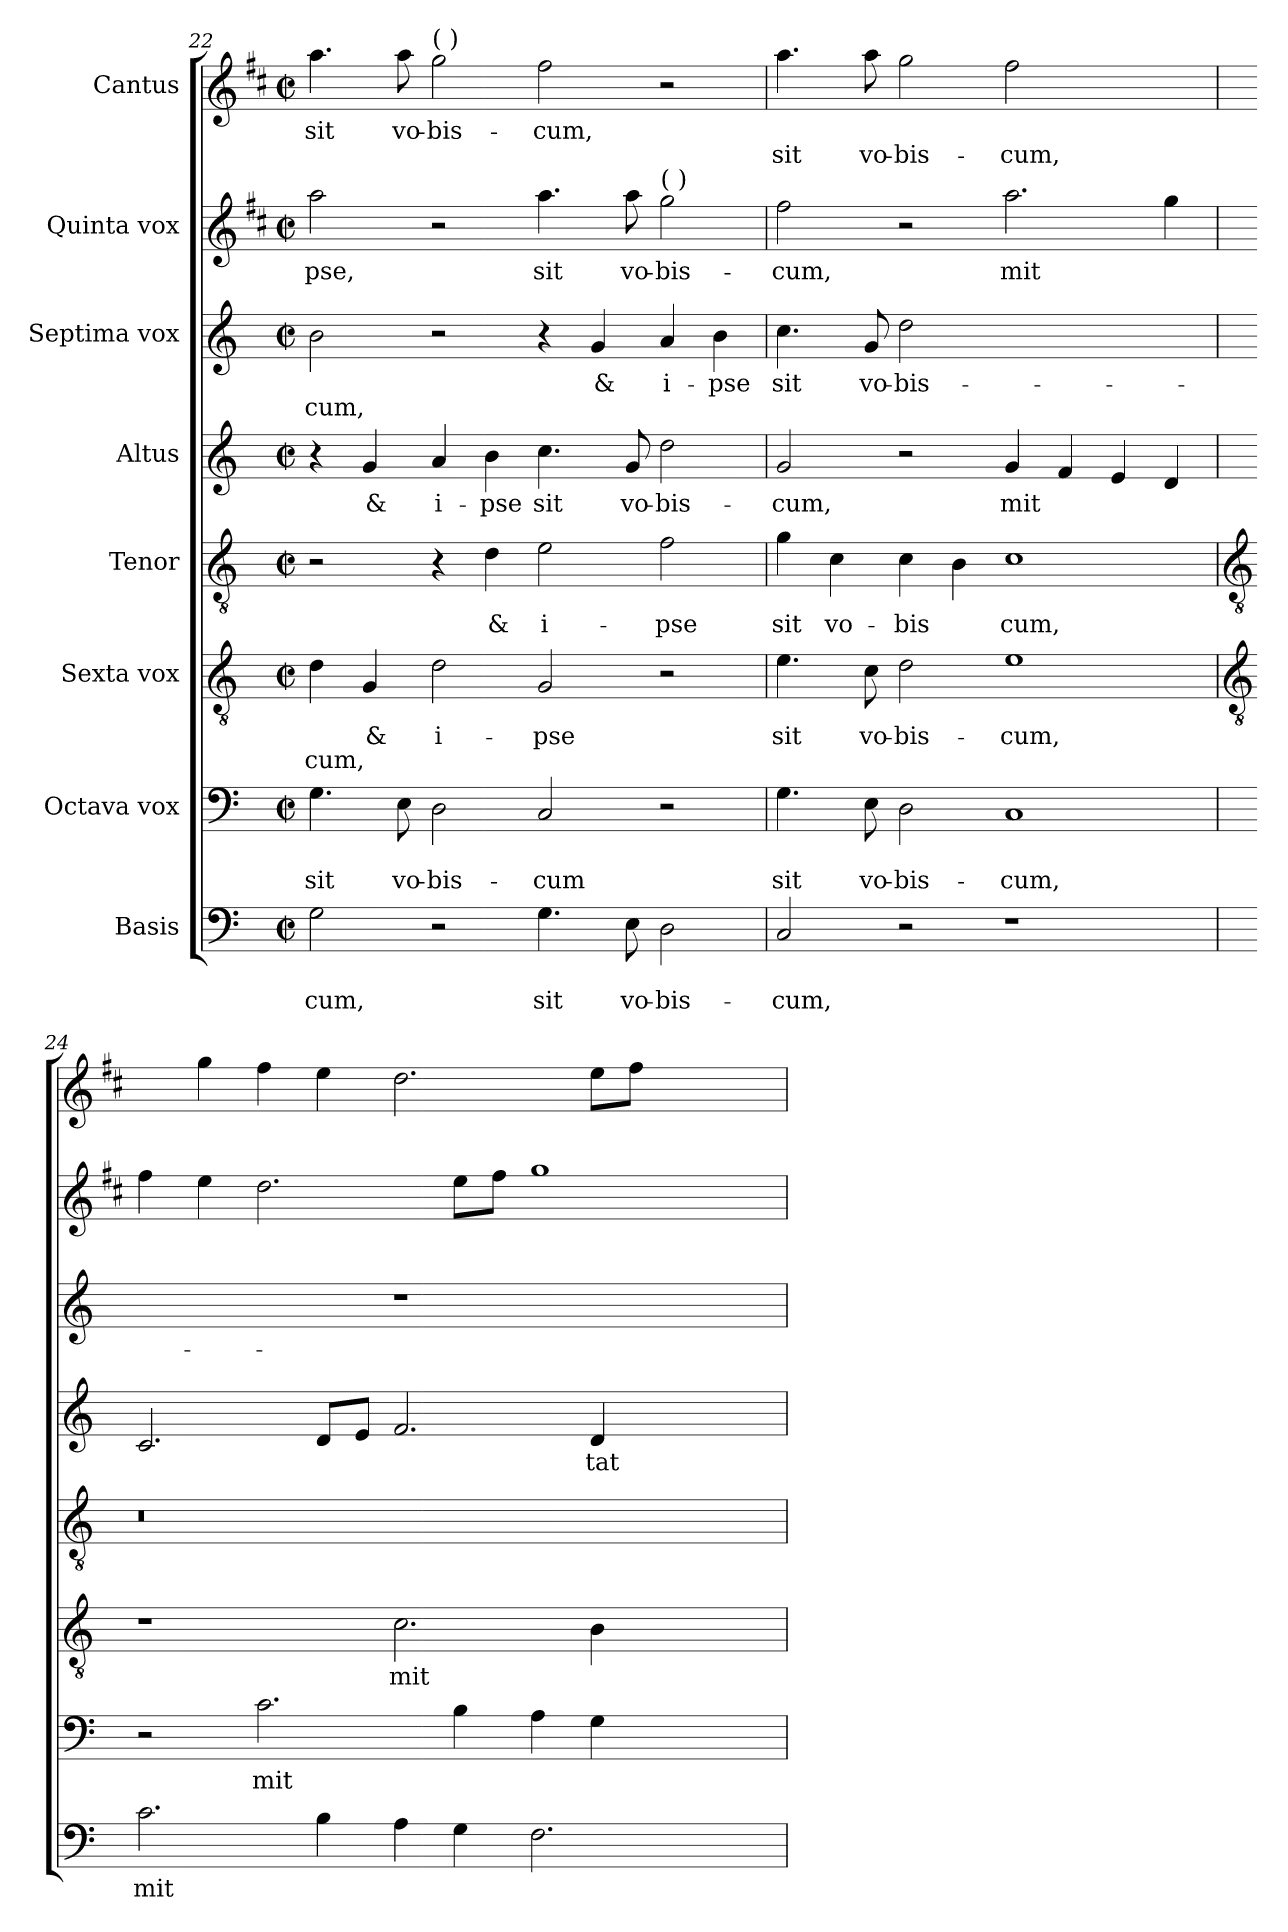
**kern	**text	**text	**kern	**text	**text	**kern	**text	**text	**kern	**text	**kern	**text	**kern	**text	**text	**kern	**text	**kern	**text	**text
*part8	*part8	*part8	*part7	*part7	*part7	*part6	*part6	*part6	*part5	*part5	*part4	*part4	*part3	*part3	*part3	*part2	*part2	*part1	*part1	*part1
*staff8	*staff8	*staff8	*staff7	*staff7	*staff7	*staff6	*staff6	*staff6	*staff5	*staff5	*staff4	*staff4	*staff3	*staff3	*staff3	*staff2	*staff2	*staff1	*staff1	*staff1
*I"Basis	*	*	*I"Octava vox	*	*	*I"Sexta vox	*	*	*I"Tenor	*	*I"Altus	*	*I"Septima vox	*	*	*I"Quinta vox	*	*I"Cantus	*	*
*clefF4	*	*	*clefF4	*	*	*clefGv2	*	*	*clefGv2	*	*clefG2	*	*clefG2	*	*	*clefG2	*	*clefG2	*	*
*	*	*	*	*	*	*	*	*	*	*	*	*	*	*	*	*ITrd1c2	*	*ITrd1c2	*	*
*k[]	*	*	*k[]	*	*	*k[]	*	*	*k[]	*	*k[]	*	*k[]	*	*	*k[]	*	*k[]	*	*
*C:	*	*	*C:	*	*	*C:	*	*	*C:	*	*C:	*	*C:	*	*	*C:	*	*C:	*	*
*M4/2	*	*	*M4/2	*	*	*M4/2	*	*	*M4/2	*	*M4/2	*	*M4/2	*	*	*M4/2	*	*M4/2	*	*
*met(c|)	*	*	*met(c|)	*	*	*met(c|)	*	*	*met(c|)	*	*met(c|)	*	*met(c|)	*	*	*met(c|)	*	*met(c|)	*	*
=22	=22	=22	=22	=22	=22	=22	=22	=22	=22	=22	=22	=22	=22	=22	=22	=22	=22	=22	=22	=22
!	!	!LO:LY:b	!	!	!LO:LY:b	!	!	!LO:LY:b	!	!	!	!	!	!	!LO:LY:b	!	!LO:LY:b	!	!LO:LY:b	!
2G	.	-cum,	4.G	.	sit	4d	.	-cum,	2r	.	4r	.	2b	.	-cum,	2gg	-pse,	4.gg	sit	.
!	!	!	!	!	!	!	!LO:LY:b	!	!	!	!	!LO:LY:b	!	!	!	!	!	!	!	!
.	.	.	.	.	.	4G	&	.	.	.	4g	&	.	.	.	.	.	.	.	.
!	!	!	!	!	!LO:LY:b	!	!	!	!	!	!	!	!	!	!	!	!	!	!LO:LY:b	!
.	.	.	8E	.	vo-	.	.	.	.	.	.	.	.	.	.	.	.	8gg	vo-	.
!	!	!	!	!	!	!	!	!	!	!	!	!	!	!	!	!	!	!LO:TX:a:t=(  )	!	!
!	!	!	!	!	!LO:LY:b	!	!LO:LY:b	!	!	!	!	!LO:LY:b	!	!	!	!	!	!	!LO:LY:b	!
2r	.	.	2D	.	-bis-	2d	i-	.	4r	.	4a	i-	2r	.	.	2r	.	2ff	-bis-	.
!	!	!	!	!	!	!	!	!	!	!LO:LY:b	!	!LO:LY:b	!	!	!	!	!	!	!	!
.	.	.	.	.	.	.	.	.	4d	&	4b	-pse	.	.	.	.	.	.	.	.
!	!	!LO:LY:b	!	!	!LO:LY:b	!	!LO:LY:b	!	!	!LO:LY:b	!	!LO:LY:b	!	!	!	!	!LO:LY:b	!	!LO:LY:b	!
4.G	.	sit	2C	.	-cum	2G	-pse	.	2e	i-	4.cc	sit	4r	.	.	4.gg	sit	2ee	-cum,	.
!	!	!	!	!	!	!	!	!	!	!	!	!	!	!LO:LY:b	!	!	!	!	!	!
.	.	.	.	.	.	.	.	.	.	.	.	.	4g	&	.	.	.	.	.	.
!	!	!LO:LY:b	!	!	!	!	!	!	!	!	!	!LO:LY:b	!	!	!	!	!LO:LY:b	!	!	!
8E	.	vo-	.	.	.	.	.	.	.	.	8g	vo-	.	.	.	8gg	vo-	.	.	.
!	!	!	!	!	!	!	!	!	!	!	!	!	!	!	!	!LO:TX:a:t=(  )	!	!	!	!
!	!	!LO:LY:b	!	!	!	!	!	!	!	!LO:LY:b	!	!LO:LY:b	!	!LO:LY:b	!	!	!LO:LY:b	!	!	!
2D	.	-bis-	2r	.	.	2r	.	.	2f	-pse	2dd	-bis-	4a	i-	.	2ff	-bis-	2r	.	.
!	!	!	!	!	!	!	!	!	!	!	!	!	!	!LO:LY:b	!	!	!	!	!	!
.	.	.	.	.	.	.	.	.	.	.	.	.	4b	-pse	.	.	.	.	.	.
=23	=23	=23	=23	=23	=23	=23	=23	=23	=23	=23	=23	=23	=23	=23	=23	=23	=23	=23	=23	=23
!	!	!LO:LY:b	!	!	!LO:LY:b	!	!LO:LY:b	!	!	!LO:LY:b	!	!LO:LY:b	!	!LO:LY:b	!	!	!LO:LY:b	!	!	!LO:LY:b
2C	.	-cum,	4.G	.	sit	4.e	sit	.	4g	sit	2g	-cum,	4.cc	sit	.	2ee	-cum,	4.gg	.	sit
!	!	!	!	!	!	!	!	!	!	!LO:LY:b	!	!	!	!	!	!	!	!	!	!
.	.	.	.	.	.	.	.	.	4c	vo-	.	.	.	.	.	.	.	.	.	.
!	!	!	!	!	!LO:LY:b	!	!LO:LY:b	!	!	!	!	!	!	!LO:LY:b	!	!	!	!	!	!LO:LY:b
.	.	.	8E	.	vo-	8c	vo-	.	.	.	.	.	8g	vo-	.	.	.	8gg	.	vo-
!	!	!	!	!	!LO:LY:b	!	!LO:LY:b	!	!	!LO:LY:b	!	!	!	!LO:LY:b	!	!	!	!	!	!LO:LY:b
2r	.	.	2D	.	-bis-	2d	-bis-	.	4c	-bis	2r	.	2dd	-bis-	.	2r	.	2ff	.	-bis-
.	.	.	.	.	.	.	.	.	4B	.	.	.	.	.	.	.	.	.	.	.
!	!	!	!	!	!LO:LY:b	!	!LO:LY:b	!	!	!LO:LY:b	!	!LO:LY:b	!	!LO:LY:b	!	!	!LO:LY:b	!	!	!LO:LY:b
1r	.	.	1C	.	-cum,	1e	-cum,	.	1c	cum,	4g	mit	[1gyy	-cum,	.	2.gg	mit	2ee	.	-cum,
.	.	.	.	.	.	.	.	.	.	.	4f	.	.	.	.	.	.	.	.	.
!	!	!	!	!	!	!	!	!	!	!	!	!	!	!	!	!	!	!	!LO:LY:b	!
.	.	.	.	.	.	.	.	.	.	.	4e	.	.	.	.	.	.	[2ggyy	mit	.
.	.	.	.	.	.	.	.	.	.	.	4d	.	.	.	.	4ff	.	.	.	.
!!LO:LB:g=z
=24	=24	=24	=24	=24	=24	=24	=24	=24	=24	=24	=24	=24	=24	=24	=24	=24	=24	=24	=24	=24
*	*	*	*	*	*	*clefGv2	*	*	*clefGv2	*	*	*	*	*	*	*	*	*	*	*
!	!LO:LY:b	!	!	!	!	!	!	!	!	!	!	!	!	!	!	!	!	!	!	!
2.c	mit	.	2r	.	.	1r	.	.	0r	.	2.c	.	2.gyy_	.	.	4ee	.	4ggyy]	.	.
.	.	.	.	.	.	.	.	.	.	.	.	.	.	.	.	4dd	.	4ff	.	.
!	!	!	!	!LO:LY:b	!	!	!	!	!	!	!	!	!	!	!	!	!	!	!	!
.	.	.	2.c	mit	.	.	.	.	.	.	.	.	.	.	.	2.cc	.	4ee	.	.
4B	.	.	.	.	.	.	.	.	.	.	8dL	.	4gyy]	.	.	.	.	4dd	.	.
.	.	.	.	.	.	.	.	.	.	.	8eJ	.	.	.	.	.	.	.	.	.
!	!	!	!	!	!	!	!LO:LY:b	!	!	!	!	!	!	!	!	!	!	!	!	!
4A	.	.	.	.	.	2.c	mit	.	.	.	2.f	.	1r	.	.	.	.	2.cc	.	.
4G	.	.	4B	.	.	.	.	.	.	.	.	.	.	.	.	8ddL	.	.	.	.
.	.	.	.	.	.	.	.	.	.	.	.	.	.	.	.	8eeJ	.	.	.	.
2.F	.	.	4A	.	.	.	.	.	.	.	.	.	.	.	.	1ff	.	.	.	.
!	!	!	!	!	!	!	!	!	!	!	!	!LO:LY:b	!	!	!	!	!	!	!	!
.	.	.	4G	.	.	4B	.	.	.	.	4d	tat	.	.	.	.	.	8ddL	.	.
.	.	.	.	.	.	.	.	.	.	.	.	.	.	.	.	.	.	8eeJ	.	.
.	.	.	2ryy	.	.	2ryy	.	.	2ryy	.	2ryy	.	2ryy	.	.	.	.	2ryy	.	.
4ryy	.	.	.	.	.	.	.	.	.	.	.	.	.	.	.	.	.	.	.	.
=	=	=	=	=	=	=	=	=	=	=	=	=	=	=	=	=	=	=	=	=
*-	*-	*-	*-	*-	*-	*-	*-	*-	*-	*-	*-	*-	*-	*-	*-	*-	*-	*-	*-	*-
